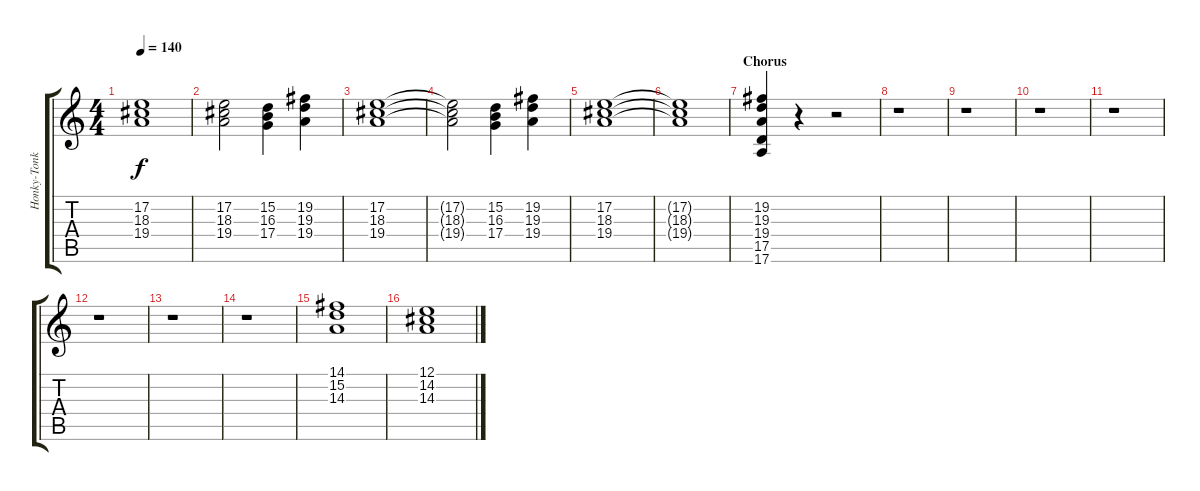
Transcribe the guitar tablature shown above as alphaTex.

\track ("Honky-Tonk Piano" "Honky-Tonk") {instrument honkytonkpiano}
\staff {score tabs}
\tuning (E4 B3 G3 D3 A2 E2) {hide}
\ts (4 4)
\tempo 140
\clef g2
\ks c
(17.2 18.3 19.4).1{dy f} |
(17.2 18.3 19.4).2 (15.2 16.3 17.4).4 (19.2 19.3 19.4).4 |
(17.2 18.3 19.4).1 |
(17.2{t} 18.3{t} 19.4{t}).2 (15.2 16.3 17.4).4 (19.2 19.3 19.4).4 |
(17.2 18.3 19.4).1 |
(17.2{t} 18.3{t} 19.4{t}).1 |
\section ("" "Chorus")
(19.2 19.3 19.4 17.5 17.6).4 r.4 r.2 |
r.1 |
r.1 |
r.1 |
r.1 |
r.1 |
r.1 |
r.1 |
(14.1 15.2 14.3).1 |
(12.1 14.2 14.3).1
